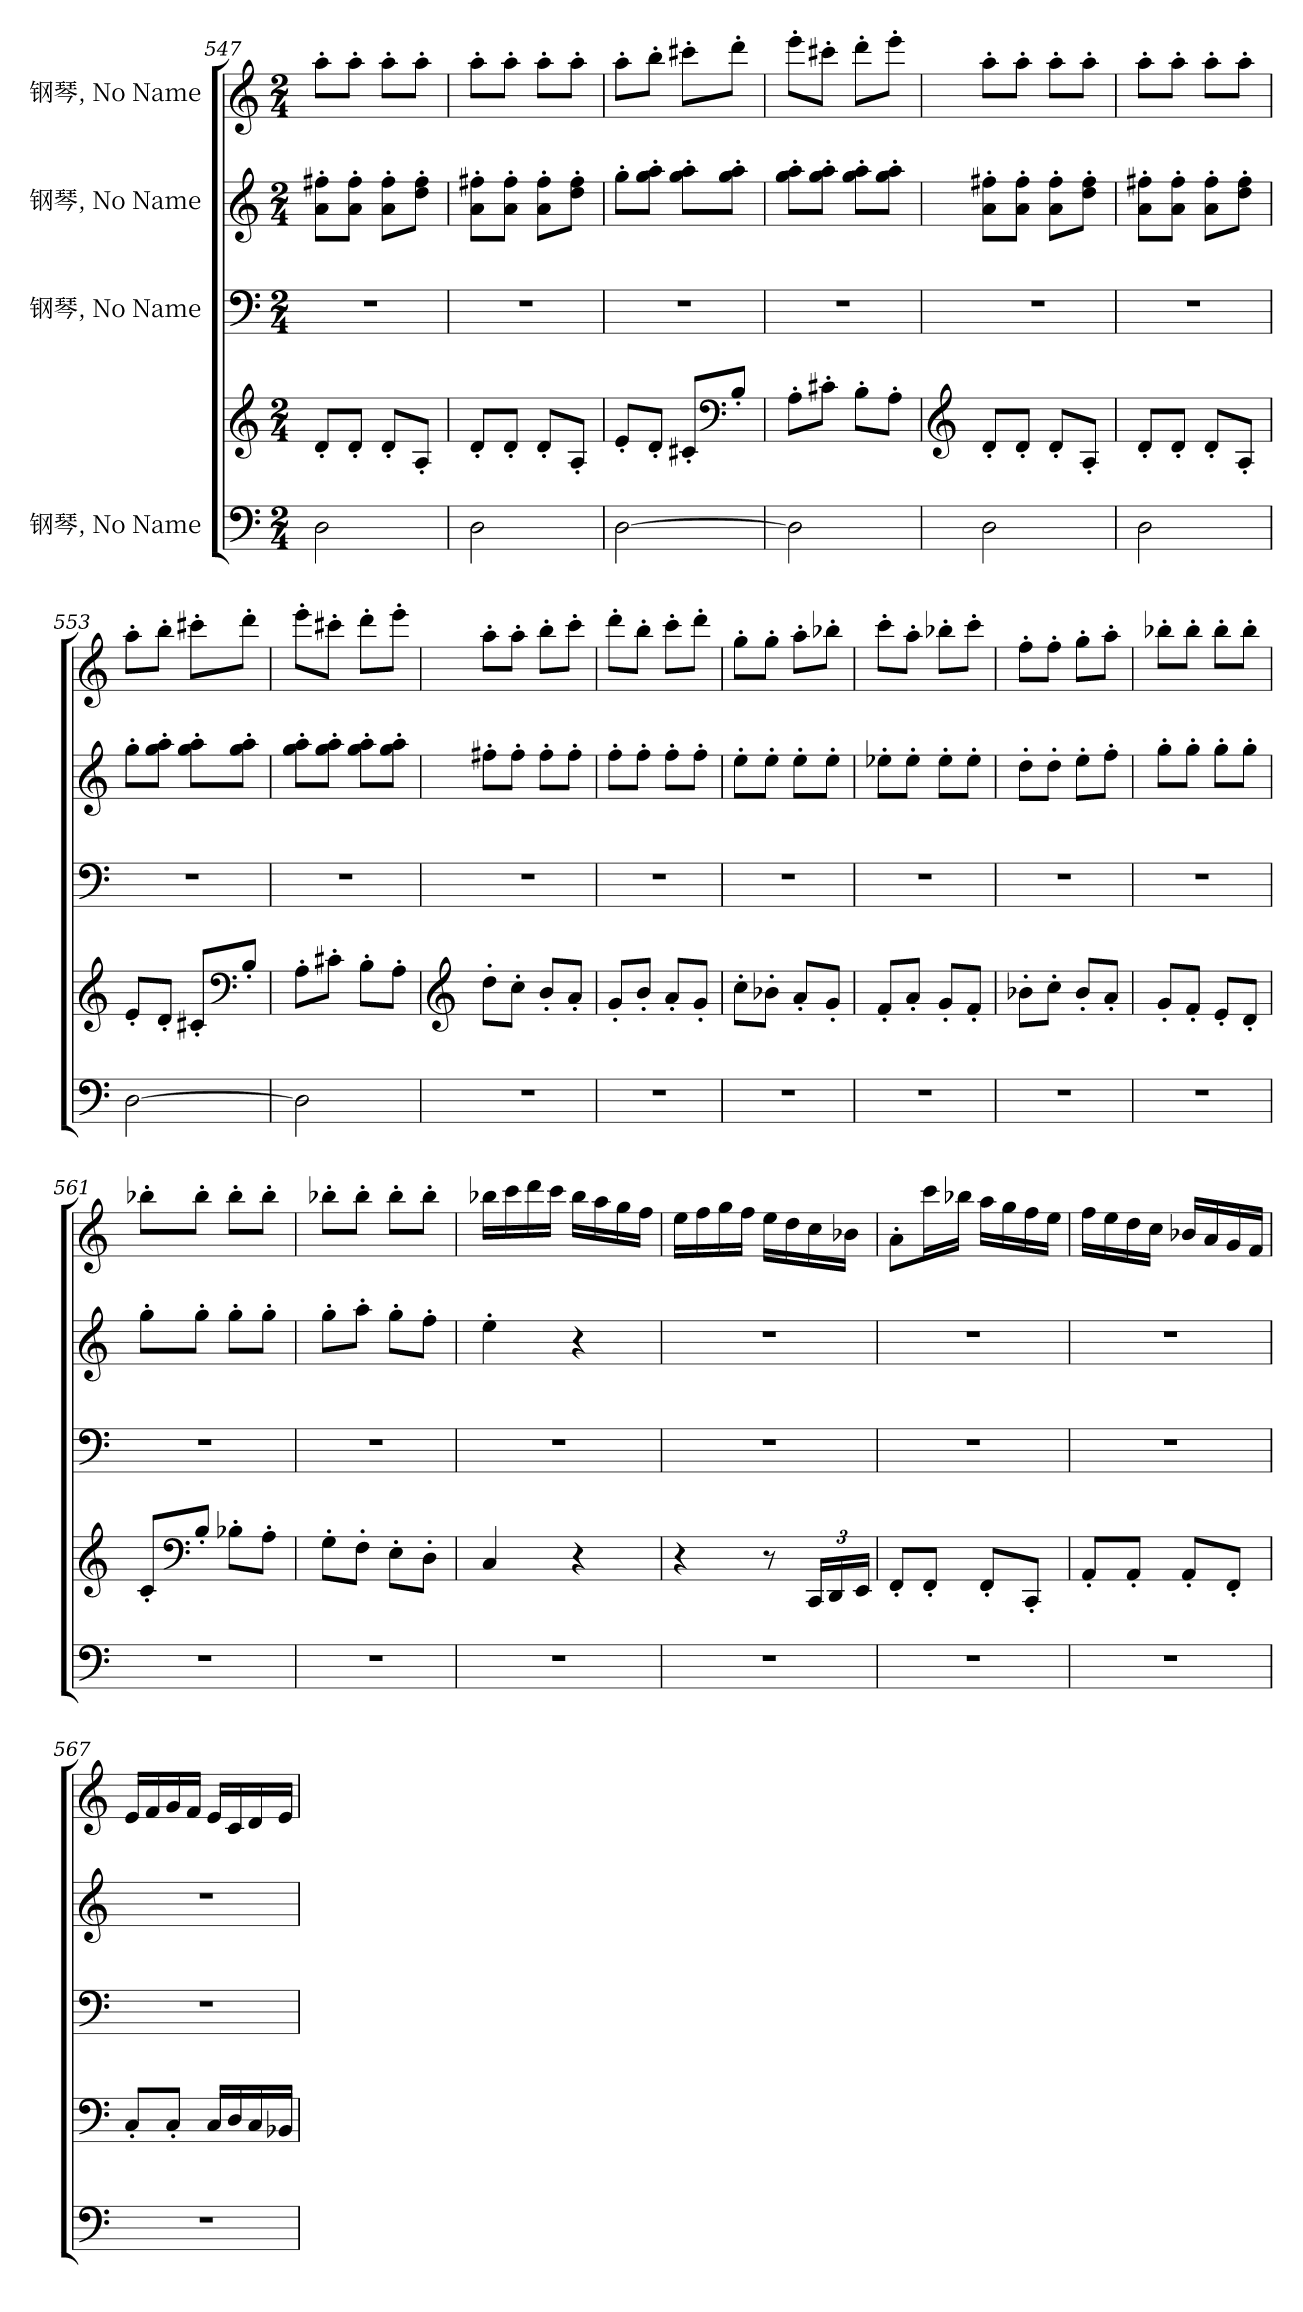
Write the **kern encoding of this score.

**kern	**kern	**kern	**kern	**kern
*part4	*part4	*part3	*part2	*part1
*staff5	*staff4	*staff3	*staff2	*staff1
*I"钢琴, No Name	*	*I"钢琴, No Name	*I"钢琴, No Name	*I"钢琴, No Name
*clefF4	*clefG2	*clefF4	*clefG2	*clefG2
*k[]	*k[]	*k[]	*k[]	*k[]
*M2/4	*M2/4	*M2/4	*M2/4	*M2/4
*MM170	*MM170	*MM170	*MM170	*MM170
=547	=547	=547	=547	=547
2D\	8d'/L	2r	8a\' 8ff#X\'L	8aa'\L
.	8d'/J	.	8a\' 8ff#\'J	8aa'\J
.	8d'/L	.	8a\' 8ff#\'L	8aa'\L
.	8A'/J	.	8dd\' 8ff#\'J	8aa'\J
=548	=548	=548	=548	=548
*	*	*	*	*MM170
2D\	8d'/L	2r	8a\' 8ff#X\'L	8aa'\L
.	8d'/J	.	8a\' 8ff#\'J	8aa'\J
.	8d'/L	.	8a\' 8ff#\'L	8aa'\L
.	8A'/J	.	8dd\' 8ff#\'J	8aa'\J
=549	=549	=549	=549	=549
*	*	*	*	*MM170
[2D\	8e'/L	2r	8gg'\L	8aa'\L
.	8d'/J	.	8gg\' 8aa\'J	8bb'\J
.	8c#X'/L	.	8gg\' 8aa\'L	8ccc#X'\L
*	*clefF4	*	*	*
.	8B'/J	.	8gg\' 8aa\'J	8ddd'\J
!!LO:PB:g=z
=550	=550	=550	=550	=550
2D\]	8A'\L	2r	8gg\' 8aa\'L	8eee'\L
.	8c#X'\J	.	8gg\' 8aa\'J	8ccc#X'\J
.	8B'\L	.	8gg\' 8aa\'L	8ddd'\L
.	8A'\J	.	8gg\' 8aa\'J	8eee'\J
=551	=551	=551	=551	=551
*	*clefG2	*	*	*
*	*	*	*	*MM170
2D\	8d'/L	2r	8a\' 8ff#X\'L	8aa'\L
.	8d'/J	.	8a\' 8ff#\'J	8aa'\J
.	8d'/L	.	8a\' 8ff#\'L	8aa'\L
.	8A'/J	.	8dd\' 8ff#\'J	8aa'\J
=552	=552	=552	=552	=552
*	*	*	*	*MM170
2D\	8d'/L	2r	8a\' 8ff#X\'L	8aa'\L
.	8d'/J	.	8a\' 8ff#\'J	8aa'\J
.	8d'/L	.	8a\' 8ff#\'L	8aa'\L
.	8A'/J	.	8dd\' 8ff#\'J	8aa'\J
=553	=553	=553	=553	=553
*	*	*	*	*MM170
[2D\	8e'/L	2r	8gg'\L	8aa'\L
.	8d'/J	.	8gg\' 8aa\'J	8bb'\J
.	8c#X'/L	.	8gg\' 8aa\'L	8ccc#X'\L
*	*clefF4	*	*	*
.	8B'/J	.	8gg\' 8aa\'J	8ddd'\J
=554	=554	=554	=554	=554
2D\]	8A'\L	2r	8gg\' 8aa\'L	8eee'\L
.	8c#X'\J	.	8gg\' 8aa\'J	8ccc#X'\J
.	8B'\L	.	8gg\' 8aa\'L	8ddd'\L
.	8A'\J	.	8gg\' 8aa\'J	8eee'\J
!!LO:LB:g=z
=555	=555	=555	=555	=555
*	*clefG2	*	*	*
*	*	*	*	*MM170
2r	8dd'\L	2r	8ff#X'\L	8aa'\L
.	8cc'\J	.	8ff#'\J	8aa'\J
.	8b'/L	.	8ff#'\L	8bb'\L
.	8a'/J	.	8ff#'\J	8ccc'\J
=556	=556	=556	=556	=556
2r	8g'/L	2r	8ff'\L	8ddd'\L
.	8b'/J	.	8ff'\J	8bb'\J
.	8a'/L	.	8ff'\L	8ccc'\L
.	8g'/J	.	8ff'\J	8ddd'\J
=557	=557	=557	=557	=557
2r	8cc'\L	2r	8ee'\L	8gg'\L
.	8b-X'\J	.	8ee'\J	8gg'\J
.	8a'/L	.	8ee'\L	8aa'\L
.	8g'/J	.	8ee'\J	8bb-X'\J
=558	=558	=558	=558	=558
2r	8f'/L	2r	8ee-X'\L	8ccc'\L
.	8a'/J	.	8ee-'\J	8aa'\J
.	8g'/L	.	8ee-'\L	8bb-X'\L
.	8f'/J	.	8ee-'\J	8ccc'\J
=559	=559	=559	=559	=559
2r	8b-X'\L	2r	8dd'\L	8ff'\L
.	8cc'\J	.	8dd'\J	8ff'\J
.	8b-'/L	.	8ee'\L	8gg'\L
.	8a'/J	.	8ff'\J	8aa'\J
=560	=560	=560	=560	=560
2r	8g'/L	2r	8gg'\L	8bb-X'\L
.	8f'/J	.	8gg'\J	8bb-'\J
.	8e'/L	.	8gg'\L	8bb-'\L
.	8d'/J	.	8gg'\J	8bb-'\J
!!LO:PB:g=z
=561	=561	=561	=561	=561
2r	8c'/L	2r	8gg'\L	8bb-X'\L
*	*clefF4	*	*	*
.	8B'/J	.	8gg'\J	8bb-'\J
.	8B-X'\L	.	8gg'\L	8bb-'\L
.	8A'\J	.	8gg'\J	8bb-'\J
=562	=562	=562	=562	=562
2r	8G'\L	2r	8gg'\L	8bb-X'\L
.	8F'\J	.	8aa'\J	8bb-'\J
.	8E'\L	.	8gg'\L	8bb-'\L
.	8D'\J	.	8ff'\J	8bb-'\J
=563	=563	=563	=563	=563
*	*	*	*	*MM170
2r	4C/	2r	4ee'\	16bb-X\LL
.	.	.	.	16ccc\
.	.	.	.	16ddd\
.	.	.	.	16ccc\JJ
.	4r	.	4r	16bb-\LL
.	.	.	.	16aa\
.	.	.	.	16gg\
.	.	.	.	16ff\JJ
=564	=564	=564	=564	=564
2r	4r	2r	2r	16ee\LL
.	.	.	.	16ff\
.	.	.	.	16gg\
.	.	.	.	16ff\JJ
.	8r	.	.	16ee\LL
.	.	.	.	16dd\
*	*Xbrackettup	*	*	*
*	*	*	*	*MM169
.	24CC/LL	.	.	16cc\
.	24DD/	.	.	.
.	.	.	.	16b-X\JJ
.	24EE/JJ	.	.	.
!!LO:LB:g=z
=565	=565	=565	=565	=565
*	*	*	*	*MM170
2r	8FF'/L	2r	2r	8a'\L
.	8FF'/J	.	.	16ccc\L
.	.	.	.	16bb-X\JJ
.	8FF'/L	.	.	16aa\LL
.	.	.	.	16gg\
.	8CC'/J	.	.	16ff\
.	.	.	.	16ee\JJ
=566	=566	=566	=566	=566
2r	8AA'/L	2r	2r	16ff\LL
.	.	.	.	16ee\
.	8AA'/J	.	.	16dd\
.	.	.	.	16cc\JJ
.	8AA'/L	.	.	16b-X/LL
.	.	.	.	16a/
.	8FF'/J	.	.	16g/
.	.	.	.	16f/JJ
=567	=567	=567	=567	=567
2r	8C'/L	2r	2r	16e/LL
.	.	.	.	16f/
.	8C'/J	.	.	16g/
.	.	.	.	16f/JJ
.	16C/LL	.	.	16e/LL
.	16D/	.	.	16c/
.	16C/	.	.	16d/
.	16BB-X/JJ	.	.	16e/JJ
=	=	=	=	=
*-	*-	*-	*-	*-
